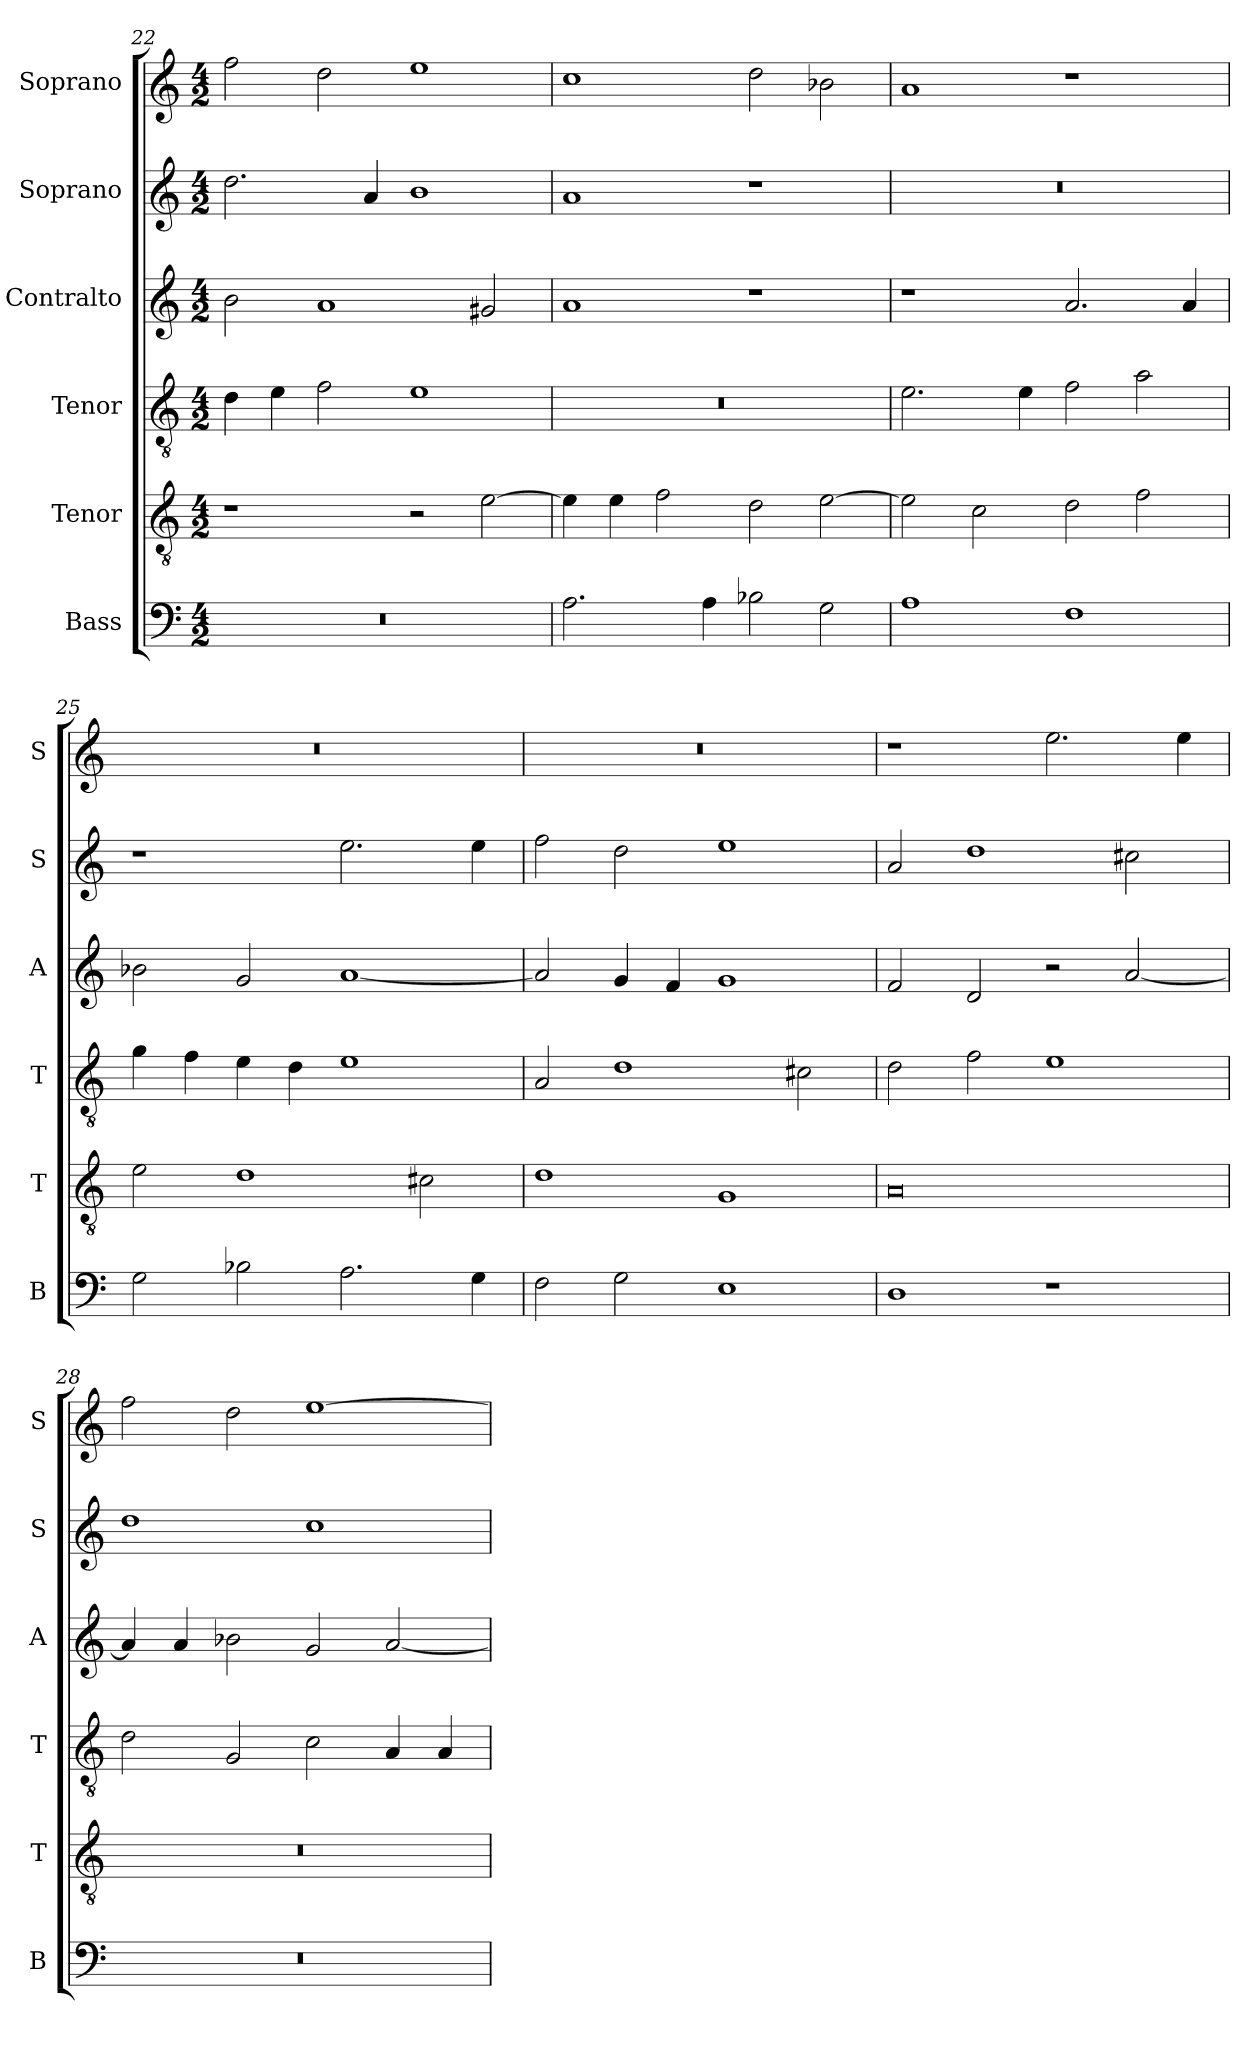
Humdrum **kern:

**kern	**kern	**kern	**kern	**kern	**kern
*part6	*part5	*part4	*part3	*part2	*part1
*staff6	*staff5	*staff4	*staff3	*staff2	*staff1
*I"Bass	*I"Tenor	*I"Tenor	*I"Contralto	*I"Soprano	*I"Soprano
*I'B	*I'T	*I'T	*I'A	*I'S	*I'S
*clefF4	*clefGv2	*clefGv2	*clefG2	*clefG2	*clefG2
*k[]	*k[]	*k[]	*k[]	*k[]	*k[]
*A:aeo	*A:aeo	*A:aeo	*A:aeo	*A:aeo	*A:aeo
*M4/2	*M4/2	*M4/2	*M4/2	*M4/2	*M4/2
=22	=22	=22	=22	=22	=22
0r	1r	4d	2b	2.dd	2ff
.	.	4e	.	.	.
.	.	2f	1a	.	2dd
.	.	.	.	4a	.
.	2r	1e	.	1b	1ee
.	[2e	.	2g#X	.	.
=23	=23	=23	=23	=23	=23
2.A	4e]	0r	1a	1a	1cc
.	4e	.	.	.	.
.	2f	.	.	.	.
4A	.	.	.	.	.
2B-X	2d	.	1r	1r	2dd
2G	[2e	.	.	.	2b-X
=24	=24	=24	=24	=24	=24
1A	2e]	2.e	1r	0r	1a
.	2c	.	.	.	.
.	.	4e	.	.	.
1F	2d	2f	2.a	.	1r
.	2f	2a	.	.	.
.	.	.	4a	.	.
=25	=25	=25	=25	=25	=25
2G	2e	4g	2b-X	1r	0r
.	.	4f	.	.	.
2B-X	1d	4e	2g	.	.
.	.	4d	.	.	.
2.A	.	1e	[1a	2.ee	.
.	2c#X	.	.	.	.
4G	.	.	.	4ee	.
=26	=26	=26	=26	=26	=26
2F	1d	2A	2a]	2ff	0r
2G	.	1d	4g	2dd	.
.	.	.	4f	.	.
1E	1G	.	1g	1ee	.
.	.	2c#X	.	.	.
=27	=27	=27	=27	=27	=27
1D	0A	2d	2f	2a	1r
.	.	2f	2d	1dd	.
1r	.	1e	2r	.	2.ee
.	.	.	[2a	2cc#X	.
.	.	.	.	.	4ee
=28	=28	=28	=28	=28	=28
0r	0r	2d	4a]	1dd	2ff
.	.	.	4a	.	.
.	.	2G	2b-X	.	2dd
.	.	2c	2g	1cc	[1ee
.	.	4A	[2a	.	.
.	.	4A	.	.	.
=	=	=	=	=	=
*-	*-	*-	*-	*-	*-
